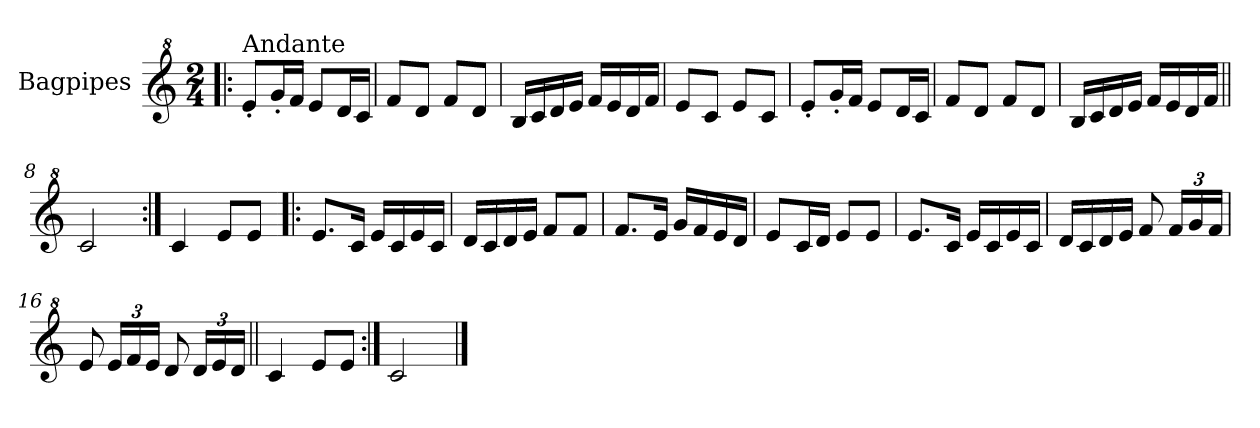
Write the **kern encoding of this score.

**kern
*part1
*staff1
*I"Bagpipes
*I'Bag
*clefG^2
*k[]
*C:
*M2/4
=1!|:
!LO:TX:a:t=Andante
8ee'/L
16gg'/L
16ff/JJ
8ee/L
16dd/L
16cc/JJ
=2
8ff/L
8dd/J
8ff/L
8dd/J
=3
16b/LL
16cc/
16dd/
16ee/JJ
16ff/LL
16ee/
16dd/
16ff/JJ
=4
8ee/L
8cc/J
8ee/L
8cc/J
=5
8ee'/L
16gg'/L
16ff/JJ
8ee/L
16dd/L
16cc/JJ
=6
8ff/L
8dd/J
8ff/L
8dd/J
!!LO:LB:g=z
=7
16b/LL
16cc/
16dd/
16ee/JJ
16ff/LL
16ee/
16dd/
16ff/JJ
=8||
2cc/
=9:|!
4cc/
8ee/L
8ee/J
=10!|:
8.ee/L
16cc/Jk
16ee/LL
16cc/
16ee/
16cc/JJ
=11
16dd/LL
16cc/
16dd/
16ee/JJ
8ff/L
8ff/J
=12
8.ff/L
16ee/Jk
16gg/LL
16ff/
16ee/
16dd/JJ
=13
8ee/L
16cc/L
16dd/JJ
8ee/L
8ee/J
!!LO:LB:g=z
=14
8.ee/L
16cc/Jk
16ee/LL
16cc/
16ee/
16cc/JJ
=15
16dd/LL
16cc/
16dd/
16ee/JJ
8ff/
*Xbrackettup
24ff/LL
24gg/
24ff/JJ
=16
8ee/
24ee/LL
24ff/
24ee/JJ
8dd/
24dd/LL
24ee/
24dd/JJ
=17||
4cc/
8ee/L
8ee/J
=18:|!
2cc/
==
*-
